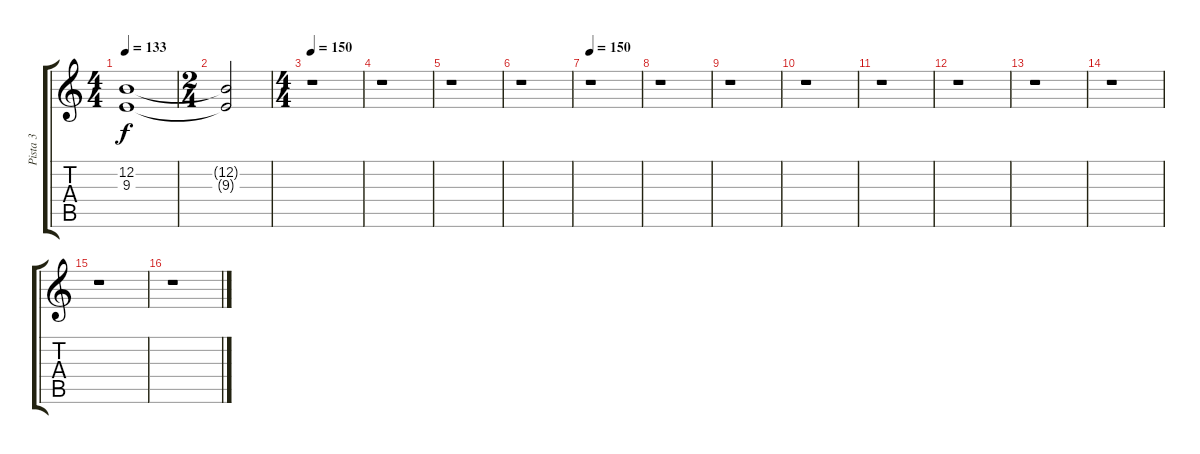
\track ("Pista 3" "Pista 3") {instrument violin}
\staff {score tabs}
\tuning (E4 B3 G3 D3 A2 E2) {hide}
\ts (4 4)
\tempo 133
\clef g2
\ks c
(12.2{t} 9.3{t}).1{dy f} |
\ts (2 4)
(12.2{t} 9.3{t}).2 |
\ts (4 4)
\tempo 150
r.1 |
r.1 |
r.1 |
r.1 |
\tempo 150
r.1 |
r.1 |
r.1 |
r.1 |
r.1 |
r.1 |
r.1 |
r.1 |
r.1 |
r.1
